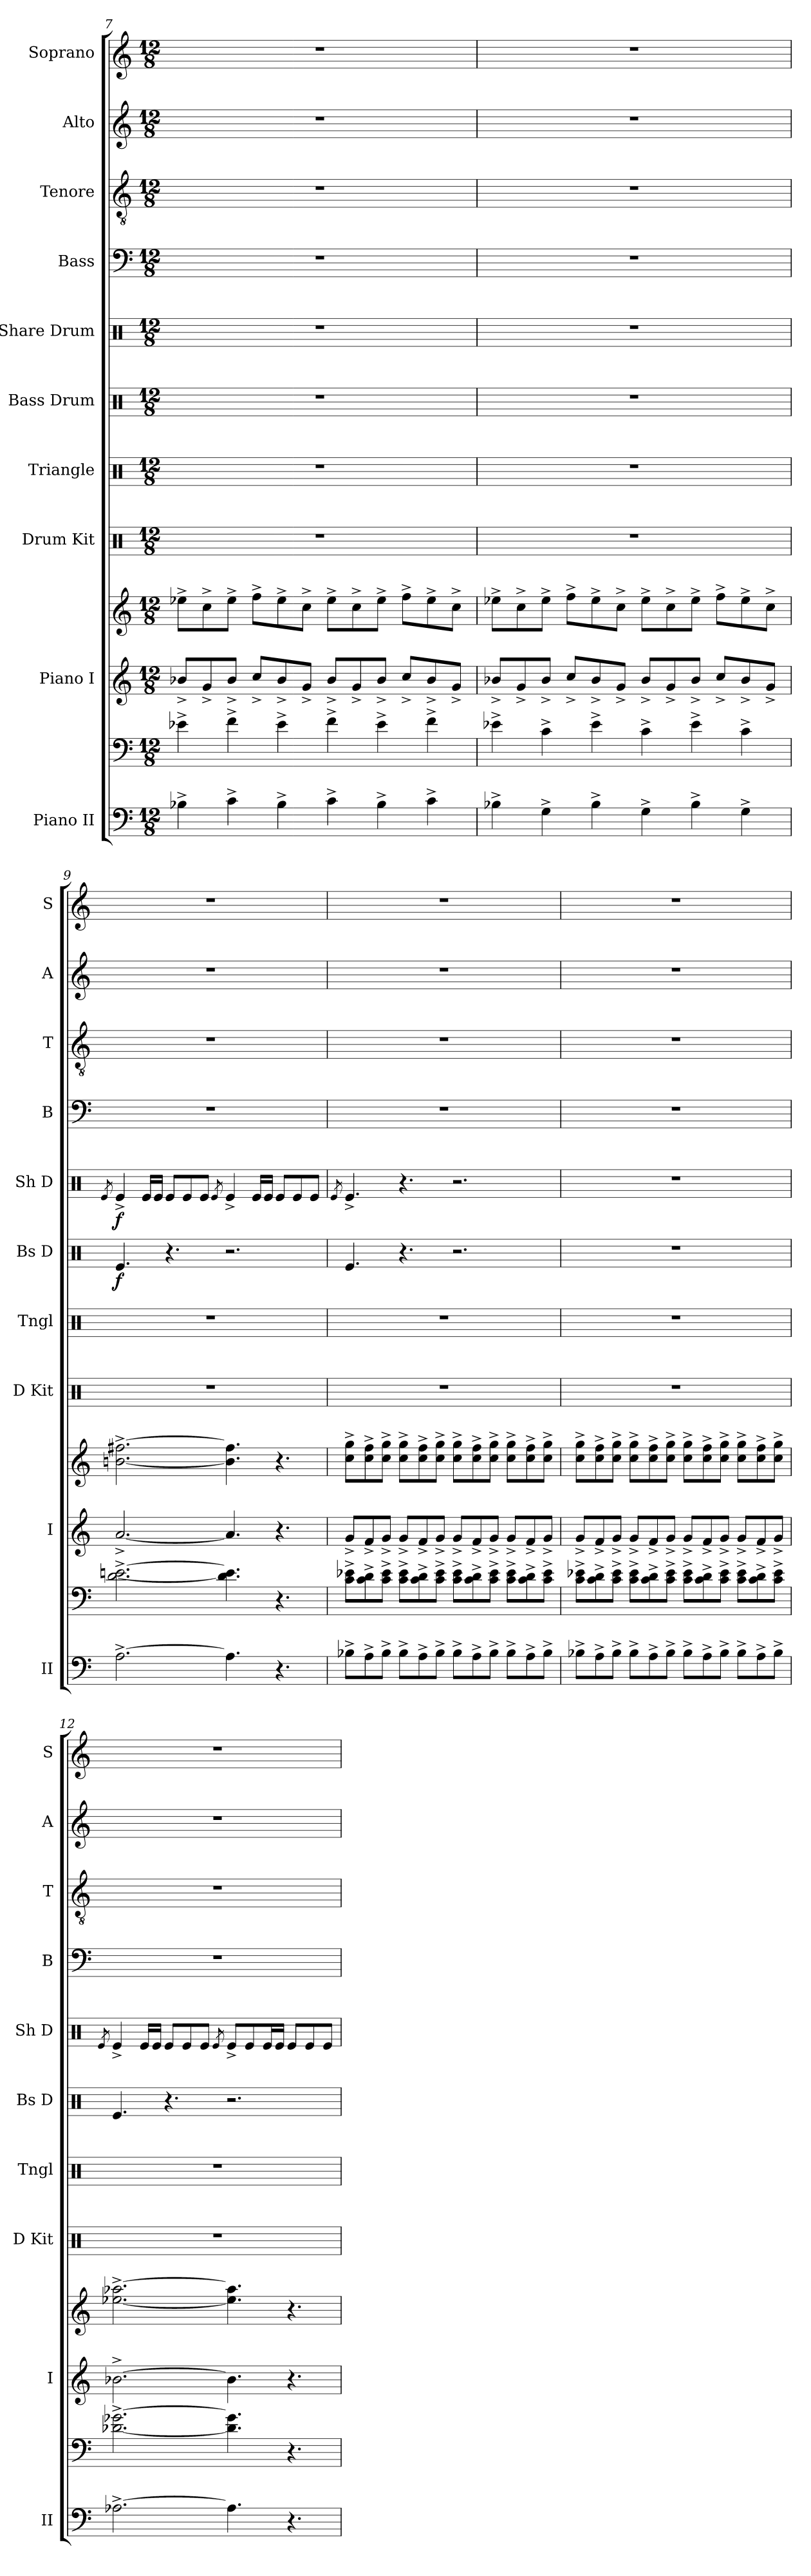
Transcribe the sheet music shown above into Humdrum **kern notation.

**kern	**kern	**kern	**kern	**kern	**kern	**kern	**dynam	**kern	**dynam	**kern	**kern	**kern	**kern
*part10	*part10	*part9	*part9	*part8	*part7	*part6	*part6	*part5	*part5	*part4	*part3	*part2	*part1
*staff12	*staff11	*staff10	*staff9	*staff8	*staff7	*staff6	*staff6	*staff5	*staff5	*staff4	*staff3	*staff2	*staff1
*I"Piano II	*	*I"Piano I	*	*I"Drum Kit	*I"Triangle	*I"Bass Drum	*	*I"Share Drum	*	*I"Bass	*I"Tenore	*I"Alto	*I"Soprano
*I'II	*	*I'I	*	*I'D Kit	*I'Tngl	*I'Bs D	*	*I'Sh D	*	*I'B	*I'T	*I'A	*I'S
!!LO:LB:g=z
*clefF4	*clefF4	*clefG2	*clefG2	*clefX	*clefX	*clefX	*	*clefX	*	*clefF4	*clefGv2	*clefG2	*clefG2
*k[]	*k[]	*k[]	*k[]	*k[]	*k[]	*k[]	*	*k[]	*	*k[]	*k[]	*k[]	*k[]
*M12/8	*M12/8	*M12/8	*M12/8	*M12/8	*M12/8	*M12/8	*	*M12/8	*	*M12/8	*M12/8	*M12/8	*M12/8
=7	=7	=7	=7	=7	=7	=7	=7	=7	=7	=7	=7	=7	=7
4B-X^\	4e-X^\	8b-X^/L	8ee-X^\L	1.r	1.r	1.r	.	1.r	.	1.r	1.r	1.r	1.r
.	.	8g^/	8cc^\	.	.	.	.	.	.	.	.	.	.
4c^\	4f^\	8b-^/J	8ee-^\J	.	.	.	.	.	.	.	.	.	.
.	.	8cc^/L	8ff^\L	.	.	.	.	.	.	.	.	.	.
4B-^\	4e-^\	8b-^/	8ee-^\	.	.	.	.	.	.	.	.	.	.
.	.	8g^/J	8cc^\J	.	.	.	.	.	.	.	.	.	.
4c^\	4f^\	8b-^/L	8ee-^\L	.	.	.	.	.	.	.	.	.	.
.	.	8g^/	8cc^\	.	.	.	.	.	.	.	.	.	.
4B-^\	4e-^\	8b-^/J	8ee-^\J	.	.	.	.	.	.	.	.	.	.
.	.	8cc^/L	8ff^\L	.	.	.	.	.	.	.	.	.	.
4c^\	4f^\	8b-^/	8ee-^\	.	.	.	.	.	.	.	.	.	.
.	.	8g^/J	8cc^\J	.	.	.	.	.	.	.	.	.	.
=8	=8	=8	=8	=8	=8	=8	=8	=8	=8	=8	=8	=8	=8
4B-X^\	4e-X^\	8b-X^/L	8ee-X^\L	1.r	1.r	1.r	.	1.r	.	1.r	1.r	1.r	1.r
.	.	8g^/	8cc^\	.	.	.	.	.	.	.	.	.	.
4G^\	4c^\	8b-^/J	8ee-^\J	.	.	.	.	.	.	.	.	.	.
.	.	8cc^/L	8ff^\L	.	.	.	.	.	.	.	.	.	.
4B-^\	4e-^\	8b-^/	8ee-^\	.	.	.	.	.	.	.	.	.	.
.	.	8g^/J	8cc^\J	.	.	.	.	.	.	.	.	.	.
4G^\	4c^\	8b-^/L	8ee-^\L	.	.	.	.	.	.	.	.	.	.
.	.	8g^/	8cc^\	.	.	.	.	.	.	.	.	.	.
4B-^\	4e-^\	8b-^/J	8ee-^\J	.	.	.	.	.	.	.	.	.	.
.	.	8cc^/L	8ff^\L	.	.	.	.	.	.	.	.	.	.
4G^\	4c^\	8b-^/	8ee-^\	.	.	.	.	.	.	.	.	.	.
.	.	8g^/J	8cc^\J	.	.	.	.	.	.	.	.	.	.
=9	=9	=9	=9	=9	=9	=9	=9	=9	=9	=9	=9	=9	=9
.	.	.	.	.	.	.	.	8qRe/	.	.	.	.	.
!	!	!	!	!	!	!	!LO:DY:b	!	!LO:DY:b	!	!	!	!
[2.A^\	[2.d\^ [2.en\^	[2.a^/	[2.bn\^ [2.ff#X\^	1.r	1.r	4.Re/	f	4Re^/	f	1.r	1.r	1.r	1.r
.	.	.	.	.	.	.	.	16Re/LL	.	.	.	.	.
.	.	.	.	.	.	.	.	16Re/JJ	.	.	.	.	.
.	.	.	.	.	.	4.r	.	8Re/L	.	.	.	.	.
.	.	.	.	.	.	.	.	8Re/	.	.	.	.	.
.	.	.	.	.	.	.	.	8Re/J	.	.	.	.	.
.	.	.	.	.	.	.	.	8qRe/	.	.	.	.	.
4.A\]	4.d\] 4.e\]	4.a/]	4.b\] 4.ff#\]	.	.	2.r	.	4Re^/	.	.	.	.	.
.	.	.	.	.	.	.	.	16Re/LL	.	.	.	.	.
.	.	.	.	.	.	.	.	16Re/JJ	.	.	.	.	.
4.r	4.r	4.r	4.r	.	.	.	.	8Re/L	.	.	.	.	.
.	.	.	.	.	.	.	.	8Re/	.	.	.	.	.
.	.	.	.	.	.	.	.	8Re/J	.	.	.	.	.
!!LO:PB:g=z
=10	=10	=10	=10	=10	=10	=10	=10	=10	=10	=10	=10	=10	=10
.	.	.	.	.	.	.	.	8qRe/	.	.	.	.	.
8B-X^\L	8c\^ 8e-X\^L	8g^/L	8cc\^ 8gg\^L	1.r	1.r	4.Re/	.	4.Re^/	.	1.r	1.r	1.r	1.r
8A^\	8c\^ 8d\^	8f^/	8cc\^ 8ff\^	.	.	.	.	.	.	.	.	.	.
8B-^\J	8c\^ 8e-\^J	8g^/J	8cc\^ 8gg\^J	.	.	.	.	.	.	.	.	.	.
8B-^\L	8c\^ 8e-\^L	8g^/L	8cc\^ 8gg\^L	.	.	4.r	.	4.r	.	.	.	.	.
8A^\	8c\^ 8d\^	8f^/	8cc\^ 8ff\^	.	.	.	.	.	.	.	.	.	.
8B-^\J	8c\^ 8e-\^J	8g^/J	8cc\^ 8gg\^J	.	.	.	.	.	.	.	.	.	.
8B-^\L	8c\^ 8e-\^L	8g^/L	8cc\^ 8gg\^L	.	.	2.r	.	2.r	.	.	.	.	.
8A^\	8c\^ 8d\^	8f^/	8cc\^ 8ff\^	.	.	.	.	.	.	.	.	.	.
8B-^\J	8c\^ 8e-\^J	8g^/J	8cc\^ 8gg\^J	.	.	.	.	.	.	.	.	.	.
8B-^\L	8c\^ 8e-\^L	8g^/L	8cc\^ 8gg\^L	.	.	.	.	.	.	.	.	.	.
8A^\	8c\^ 8d\^	8f^/	8cc\^ 8ff\^	.	.	.	.	.	.	.	.	.	.
8B-^\J	8c\^ 8e-\^J	8g^/J	8cc\^ 8gg\^J	.	.	.	.	.	.	.	.	.	.
=11	=11	=11	=11	=11	=11	=11	=11	=11	=11	=11	=11	=11	=11
8B-X^\L	8c\^ 8e-X\^L	8g^/L	8cc\^ 8gg\^L	1.r	1.r	1.r	.	1.r	.	1.r	1.r	1.r	1.r
8A^\	8c\^ 8d\^	8f^/	8cc\^ 8ff\^	.	.	.	.	.	.	.	.	.	.
8B-^\J	8c\^ 8e-\^J	8g^/J	8cc\^ 8gg\^J	.	.	.	.	.	.	.	.	.	.
8B-^\L	8c\^ 8e-\^L	8g^/L	8cc\^ 8gg\^L	.	.	.	.	.	.	.	.	.	.
8A^\	8c\^ 8d\^	8f^/	8cc\^ 8ff\^	.	.	.	.	.	.	.	.	.	.
8B-^\J	8c\^ 8e-\^J	8g^/J	8cc\^ 8gg\^J	.	.	.	.	.	.	.	.	.	.
8B-^\L	8c\^ 8e-\^L	8g^/L	8cc\^ 8gg\^L	.	.	.	.	.	.	.	.	.	.
8A^\	8c\^ 8d\^	8f^/	8cc\^ 8ff\^	.	.	.	.	.	.	.	.	.	.
8B-^\J	8c\^ 8e-\^J	8g^/J	8cc\^ 8gg\^J	.	.	.	.	.	.	.	.	.	.
8B-^\L	8c\^ 8e-\^L	8g^/L	8cc\^ 8gg\^L	.	.	.	.	.	.	.	.	.	.
8A^\	8c\^ 8d\^	8f^/	8cc\^ 8ff\^	.	.	.	.	.	.	.	.	.	.
8B-^\J	8c\^ 8e-\^J	8g^/J	8cc\^ 8gg\^J	.	.	.	.	.	.	.	.	.	.
=12	=12	=12	=12	=12	=12	=12	=12	=12	=12	=12	=12	=12	=12
.	.	.	.	.	.	.	.	8qRe/	.	.	.	.	.
[2.A-X^\	[2.d-X\^ [2.g-X\^	[2.b-X^\	[2.ee-X\^ [2.aa-X\^	1.r	1.r	4.Re/	.	4Re^/	.	1.r	1.r	1.r	1.r
.	.	.	.	.	.	.	.	16Re/LL	.	.	.	.	.
.	.	.	.	.	.	.	.	16Re/JJ	.	.	.	.	.
.	.	.	.	.	.	4.r	.	8Re/L	.	.	.	.	.
.	.	.	.	.	.	.	.	8Re/	.	.	.	.	.
.	.	.	.	.	.	.	.	8Re/J	.	.	.	.	.
.	.	.	.	.	.	.	.	8qRe/	.	.	.	.	.
4.A-\]	4.d-\] 4.g-\]	4.b-\]	4.ee-\] 4.aa-\]	.	.	2.r	.	8Re^/L	.	.	.	.	.
.	.	.	.	.	.	.	.	8Re/	.	.	.	.	.
.	.	.	.	.	.	.	.	16Re/L	.	.	.	.	.
.	.	.	.	.	.	.	.	16Re/JJ	.	.	.	.	.
4.r	4.r	4.r	4.r	.	.	.	.	8Re/L	.	.	.	.	.
.	.	.	.	.	.	.	.	8Re/	.	.	.	.	.
.	.	.	.	.	.	.	.	8Re/J	.	.	.	.	.
=	=	=	=	=	=	=	=	=	=	=	=	=	=
*-	*-	*-	*-	*-	*-	*-	*-	*-	*-	*-	*-	*-	*-
